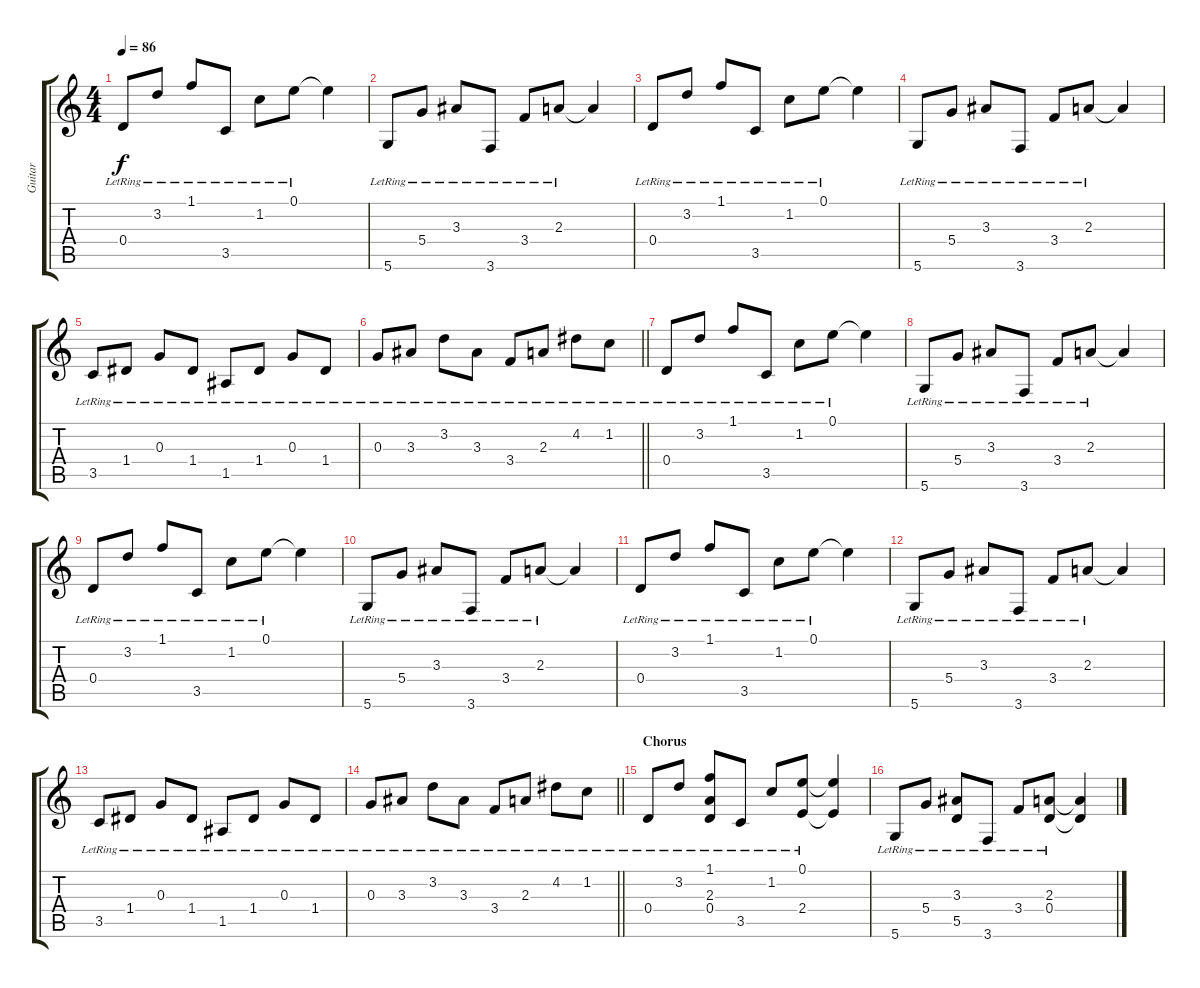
\track ("Guitar" "Guitar") {instrument electricguitarjazz}
\staff {score tabs}
\tuning (E4 B3 G3 D3 A2 D2) {hide}
\ts (4 4)
\tempo 86
\clef g2
\ks c
0.4{lr}.8{dy f} 3.2{lr}.8 1.1{lr}.8 3.5{lr}.8 1.2{lr}.8 0.1{lr}.8 0.1{t}.4 |
5.6{lr}.8 5.4{lr}.8 3.3{lr}.8 3.6{lr}.8 3.4{lr}.8 2.3{lr}.8 2.3{t}.4 |
0.4{lr}.8 3.2{lr}.8 1.1{lr}.8 3.5{lr}.8 1.2{lr}.8 0.1{lr}.8 0.1{t}.4 |
5.6{lr}.8 5.4{lr}.8 3.3{lr}.8 3.6{lr}.8 3.4{lr}.8 2.3{lr}.8 2.3{t}.4 |
3.5{lr}.8 1.4{lr}.8 0.3{lr}.8 1.4{lr}.8 1.5{lr}.8 1.4{lr}.8 0.3{lr}.8 1.4{lr}.8 |
\barLineRight lightlight
0.3{lr}.8 3.3{lr}.8 3.2{lr}.8 3.3{lr}.8 3.4{lr}.8 2.3{lr}.8 4.2{lr}.8 1.2{lr}.8 |
\section ("" "")
0.4{lr}.8 3.2{lr}.8 1.1{lr}.8 3.5{lr}.8 1.2{lr}.8 0.1{lr}.8 0.1{t}.4 |
5.6{lr}.8 5.4{lr}.8 3.3{lr}.8 3.6{lr}.8 3.4{lr}.8 2.3{lr}.8 2.3{t}.4 |
0.4{lr}.8 3.2{lr}.8 1.1{lr}.8 3.5{lr}.8 1.2{lr}.8 0.1{lr}.8 0.1{t}.4 |
5.6{lr}.8 5.4{lr}.8 3.3{lr}.8 3.6{lr}.8 3.4{lr}.8 2.3{lr}.8 2.3{t}.4 |
0.4{lr}.8 3.2{lr}.8 1.1{lr}.8 3.5{lr}.8 1.2{lr}.8 0.1{lr}.8 0.1{t}.4 |
5.6{lr}.8 5.4{lr}.8 3.3{lr}.8 3.6{lr}.8 3.4{lr}.8 2.3{lr}.8 2.3{t}.4 |
3.5{lr}.8 1.4{lr}.8 0.3{lr}.8 1.4{lr}.8 1.5{lr}.8 1.4{lr}.8 0.3{lr}.8 1.4{lr}.8 |
\barLineRight lightlight
0.3{lr}.8 3.3{lr}.8 3.2{lr}.8 3.3{lr}.8 3.4{lr}.8 2.3{lr}.8 4.2{lr}.8 1.2{lr}.8 |
\section ("" "Chorus")
0.4{lr}.8 3.2{lr}.8 (1.1{lr} 2.3{lr} 0.4{lr}).8 3.5{lr}.8 1.2{lr}.8 (0.1{lr} 2.4{lr}).8 (0.1{t} 2.4{t}).4 |
5.6{lr}.8 5.4{lr}.8 (3.3{lr} 5.5{lr}).8 3.6{lr}.8 3.4{lr}.8 (2.3{lr} 0.4{lr}).8 (2.3{t} 0.4{t}).4
